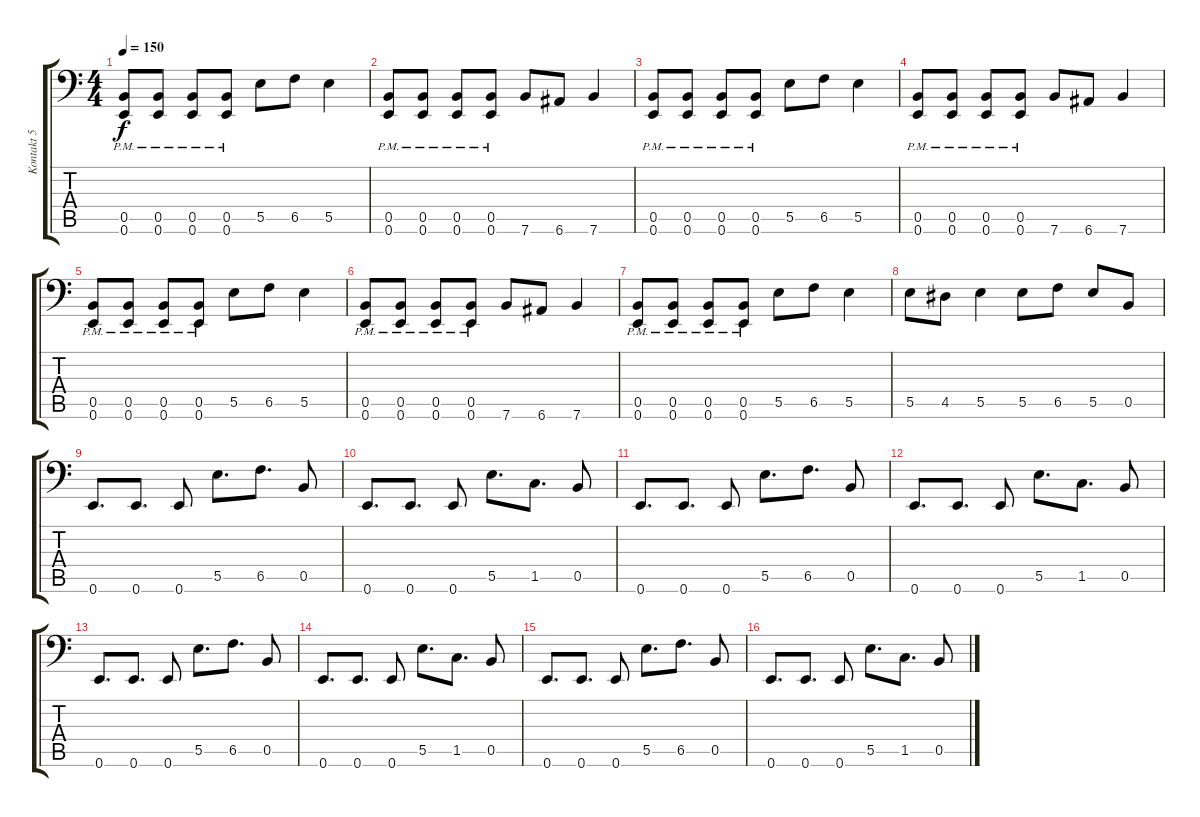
\track ("Kontakt 5 (MIDI)" "Kontakt 5 ") {instrument distortionguitar}
\staff {score tabs}
\tuning (Gb3 Db3 A2 E2 B1 E1) {hide}
\ts (4 4)
\tempo 150
\clef f4
\ks c
(0.5{pm} 0.6{pm}).8{dy f} (0.5{pm} 0.6{pm}).8 (0.5{pm} 0.6{pm}).8 (0.5{pm} 0.6{pm}).8 5.5.8 6.5.8 5.5.4 |
(0.5{pm} 0.6{pm}).8 (0.5{pm} 0.6{pm}).8 (0.5{pm} 0.6{pm}).8 (0.5{pm} 0.6{pm}).8 7.6.8 6.6.8 7.6.4 |
(0.5{pm} 0.6{pm}).8 (0.5{pm} 0.6{pm}).8 (0.5{pm} 0.6{pm}).8 (0.5{pm} 0.6{pm}).8 5.5.8 6.5.8 5.5.4 |
(0.5{pm} 0.6{pm}).8 (0.5{pm} 0.6{pm}).8 (0.5{pm} 0.6{pm}).8 (0.5{pm} 0.6{pm}).8 7.6.8 6.6.8 7.6.4 |
(0.5{pm} 0.6{pm}).8 (0.5{pm} 0.6{pm}).8 (0.5{pm} 0.6{pm}).8 (0.5{pm} 0.6{pm}).8 5.5.8 6.5.8 5.5.4 |
(0.5{pm} 0.6{pm}).8 (0.5{pm} 0.6{pm}).8 (0.5{pm} 0.6{pm}).8 (0.5{pm} 0.6{pm}).8 7.6.8 6.6.8 7.6.4 |
(0.5{pm} 0.6{pm}).8 (0.5{pm} 0.6{pm}).8 (0.5{pm} 0.6{pm}).8 (0.5{pm} 0.6{pm}).8 5.5.8 6.5.8 5.5.4 |
5.5.8 4.5.8 5.5.4 5.5.8 6.5.8 5.5.8 0.5.8 |
0.6.8{d} 0.6.8{d} 0.6.8 5.5.8{d} 6.5.8{d} 0.5.8 |
0.6.8{d} 0.6.8{d} 0.6.8 5.5.8{d} 1.5.8{d} 0.5.8 |
0.6.8{d} 0.6.8{d} 0.6.8 5.5.8{d} 6.5.8{d} 0.5.8 |
0.6.8{d} 0.6.8{d} 0.6.8 5.5.8{d} 1.5.8{d} 0.5.8 |
0.6.8{d} 0.6.8{d} 0.6.8 5.5.8{d} 6.5.8{d} 0.5.8 |
0.6.8{d} 0.6.8{d} 0.6.8 5.5.8{d} 1.5.8{d} 0.5.8 |
0.6.8{d} 0.6.8{d} 0.6.8 5.5.8{d} 6.5.8{d} 0.5.8 |
0.6.8{d} 0.6.8{d} 0.6.8 5.5.8{d} 1.5.8{d} 0.5.8
